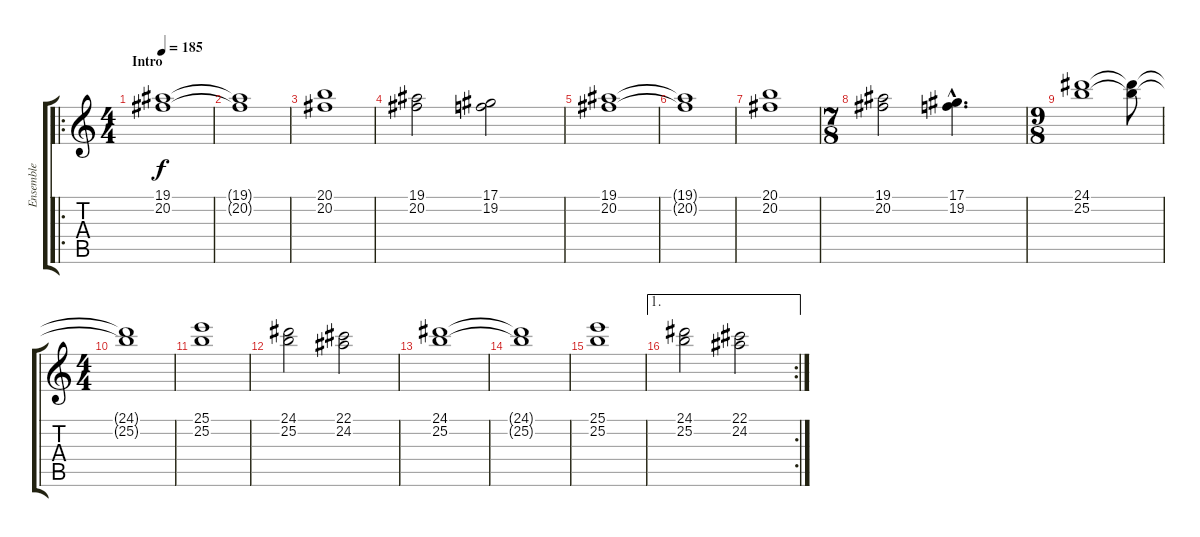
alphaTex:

\track ("Ensemble" "Ensemble") {instrument stringensemble1}
\staff {score tabs}
\tuning (Eb4 Bb3 Gb3 Db3 Ab2 Eb2) {hide}
\ro
\ts (4 4)
\section ("" "Intro")
\tempo 185
\clef g2
\ks c
(19.1 20.2).1{dy f instrument stringensemble1} |
(19.1{t} 20.2{t}).1 |
(20.1 20.2).1 |
(19.1 20.2).2 (17.1 19.2).2 |
(19.1 20.2).1 |
(19.1{t} 20.2{t}).1 |
(20.1 20.2).1 |
\ts (7 8)
(19.1 20.2).2 (17.1{hac} 19.2{hac}).4{d} |
\ts (9 8)
(24.1 25.2).1 (24.1{t} 25.2{t}).8 |
\ts (4 4)
(24.1{t} 25.2{t}).1 |
(25.1 25.2).1 |
(24.1 25.2).2 (22.1 24.2).2 |
(24.1 25.2).1 |
(24.1{t} 25.2{t}).1 |
(25.1 25.2).1 |
\ae 1
\rc 2
(24.1 25.2).2 (22.1 24.2).2
